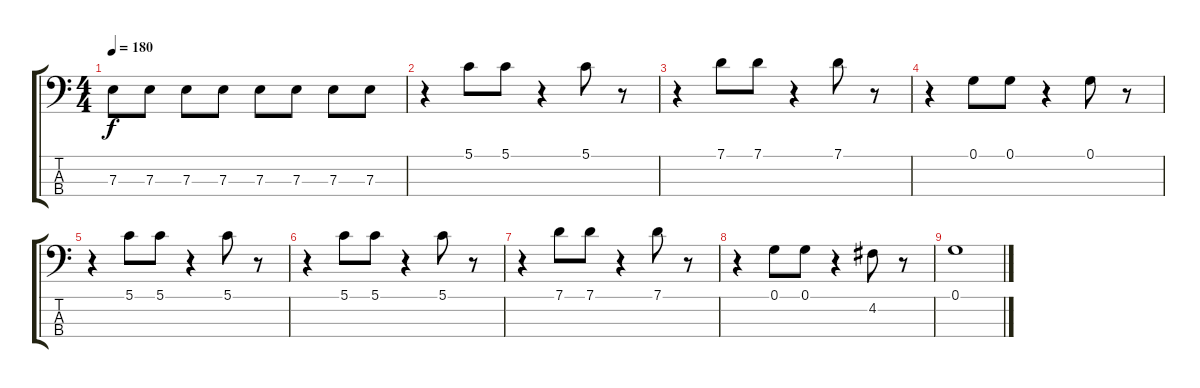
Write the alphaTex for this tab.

\track "" {instrument electricbassfinger}
\staff {score tabs}
\tuning (G2 D2 A1 E1) {hide}
\ts (4 4)
\tempo 180
\clef f4
\ks c
7.3.8{dy f} 7.3.8 7.3.8 7.3.8 7.3.8 7.3.8 7.3.8 7.3.8 |
r.4 5.1.8 5.1.8 r.4 5.1.8 r.8 |
r.4 7.1.8 7.1.8 r.4 7.1.8 r.8 |
r.4 0.1.8 0.1.8 r.4 0.1.8 r.8 |
r.4 5.1.8 5.1.8 r.4 5.1.8 r.8 |
r.4 5.1.8 5.1.8 r.4 5.1.8 r.8 |
r.4 7.1.8 7.1.8 r.4 7.1.8 r.8 |
r.4 0.1.8 0.1.8 r.4 4.2.8 r.8 |
0.1.1
